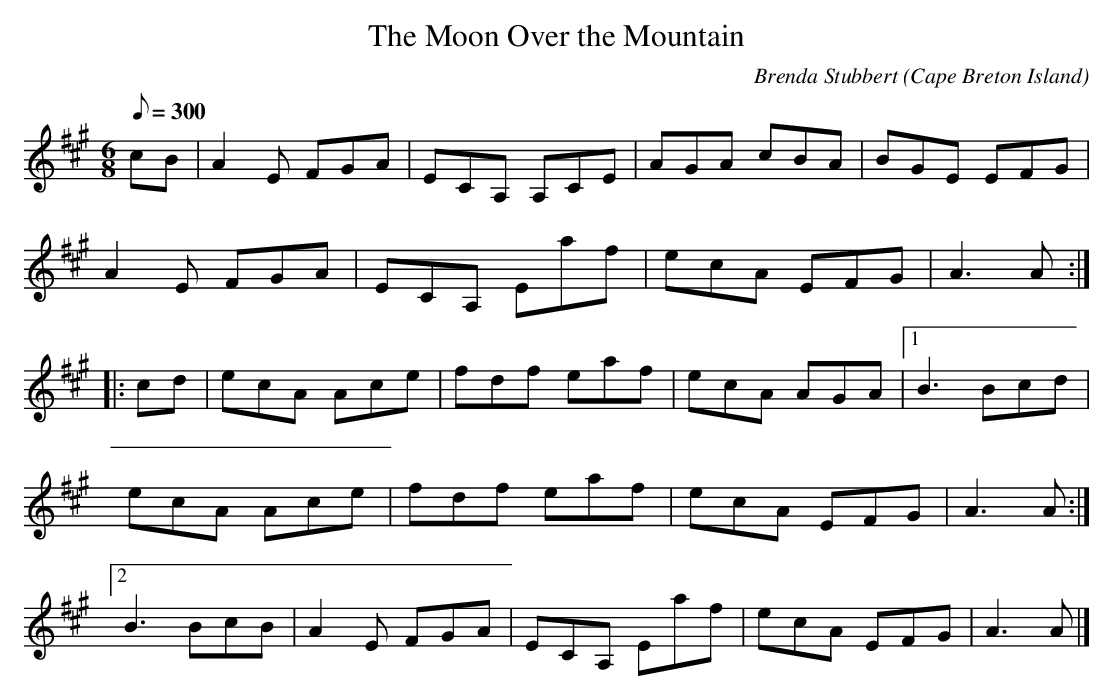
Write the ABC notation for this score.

X:1
T:The Moon Over the Mountain
C:Brenda Stubbert
O:Cape Breton Island
L:1/8
Q:300
M:6/8
K:A
cB|A2 E FGA|ECA, A,CE|AGA cBA|BGE EFG|
A2 E FGA|ECA, Eaf|ecA EFG|A3 A:|
|:cd|ecA Ace|fdf eaf|ecA AGA|1B3 Bcd|
ecA Ace|fdf eaf|ecA EFG|A3 A:|
[2B3 BcB|A2 E FGA|ECA, Eaf|ecA EFG|A3 A|]
